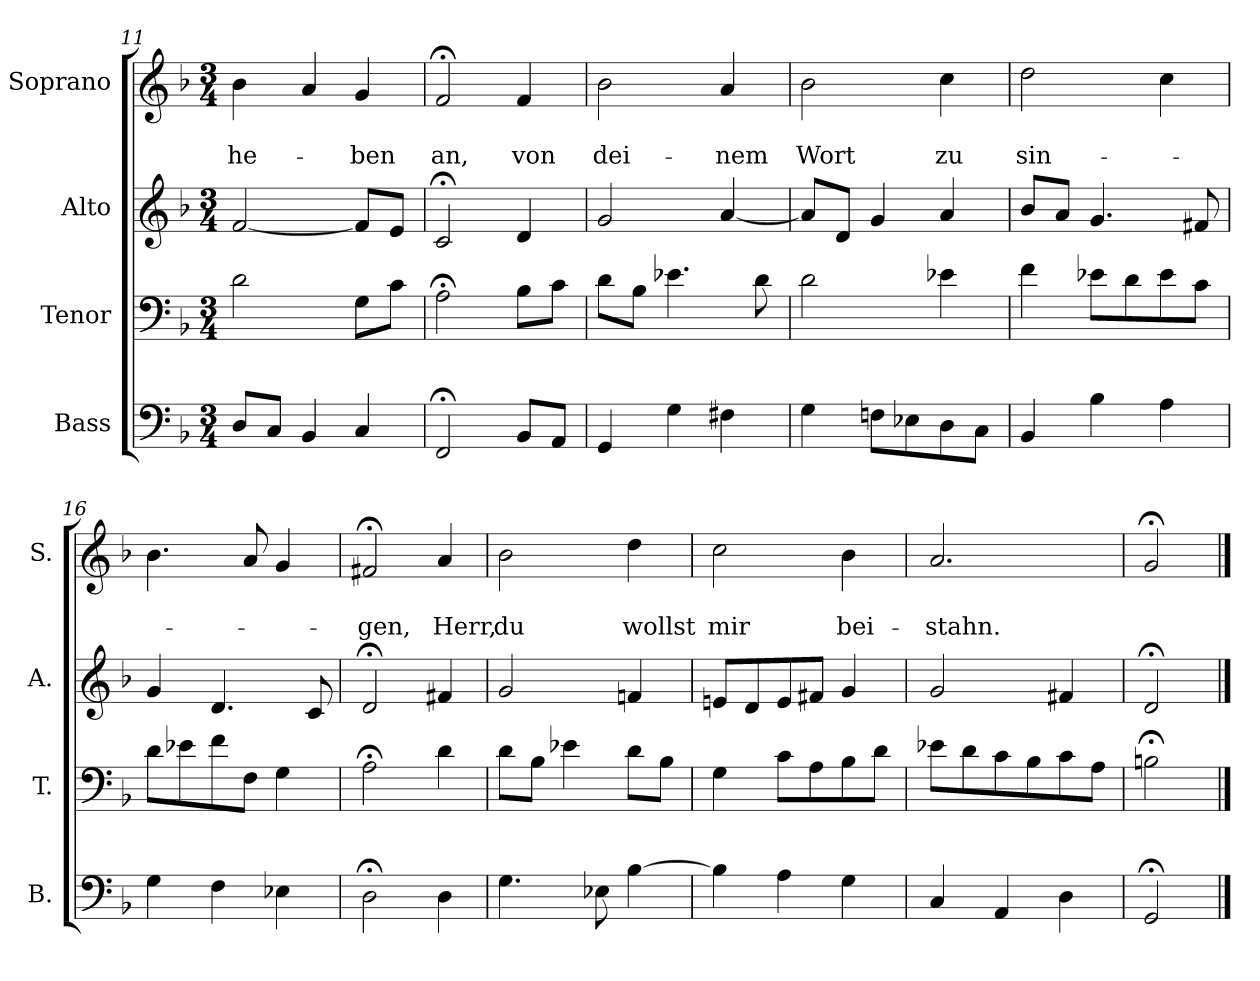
**kern	**kern	**kern	**kern	**text	**text
*part4	*part3	*part2	*part1	*part1	*part1
*staff4	*staff3	*staff2	*staff1	*staff1	*staff1
*I"Bass	*I"Tenor	*I"Alto	*I"Soprano	*	*
*I'B.	*I'T.	*I'A.	*I'S.	*	*
*clefF4	*clefF4	*clefG2	*clefG2	*	*
*k[b-]	*k[b-]	*k[b-]	*k[b-]	*	*
*F:	*F:	*F:	*d:	*	*
*M3/4	*M3/4	*M3/4	*M3/4	*	*
=11	=11	=11	=11	=11	=11
8D/L	2d\	[2f/	4b-\	.	he-
8C/J	.	.	.	.	.
4BB-/	.	.	4a/	.	.
4C/	8G\L	8f/L]	4g/	.	-ben
.	8c\J	8e/J	.	.	.
=12	=12	=12	=12	=12	=12
2FF;</	2A;<\	2c;</	2f;</	.	an,
8BB-/L	8B-\L	4d/	4f/	.	von
8AA/J	8c\J	.	.	.	.
=13	=13	=13	=13	=13	=13
4GG/	8d\L	2g/	2b-\	.	dei-
.	8B-\J	.	.	.	.
4G\	4.e-X\	.	.	.	.
4F#X\	.	[4a/	4a/	.	-nem
.	8d\	.	.	.	.
=14	=14	=14	=14	=14	=14
4G\	2d\	8a/L]	2b-\	.	Wort
.	.	8d/J	.	.	.
8Fn\L	.	4g/	.	.	.
8E-X\	.	.	.	.	.
8D\	4e-X\	4a/	4cc\	.	zu
8C\J	.	.	.	.	.
!!LO:PB:g=z
=15	=15	=15	=15	=15	=15
4BB-/	4f\	8b-/L	2dd\	.	sin-
.	.	8a/J	.	.	.
4B-\	8e-X\L	4.g/	.	.	.
.	8d\	.	.	.	.
4A\	8e-\	.	4cc\	.	.
.	8c\J	8f#X/	.	.	.
=16	=16	=16	=16	=16	=16
4G\	8d\L	4g/	4.b-\	.	.
.	8e-X\	.	.	.	.
4F\	8f\	4.d/	.	.	.
.	8F\J	.	8a/	.	.
4E-X\	4G\	.	4g/	.	.
.	.	8c/	.	.	.
=17	=17	=17	=17	=17	=17
2D;<\	2A;<\	2d;</	2f#X;</	.	-gen,
4D\	4d\	4f#X/	4a/	.	Herr,
=18	=18	=18	=18	=18	=18
4.G\	8d\L	2g/	2b-\	.	du
.	8B-\J	.	.	.	.
.	4e-X\	.	.	.	.
8E-X\	.	.	.	.	.
[4B-\	8d\L	4fn/	4dd\	.	wollst
.	8B-\J	.	.	.	.
=19	=19	=19	=19	=19	=19
4B-\]	4G\	8en/L	2cc\	.	mir
.	.	8d/	.	.	.
4A\	8c\L	8e/	.	.	.
.	8A\	8f#X/J	.	.	.
4G\	8B-\	4g/	4b-\	.	bei-
.	8d\J	.	.	.	.
=20	=20	=20	=20	=20	=20
4C/	8e-X\L	2g/	2.a/	.	-stahn.
.	8d\	.	.	.	.
4AA/	8c\	.	.	.	.
.	8B-\	.	.	.	.
4D\	8c\	4f#X/	.	.	.
.	8A\J	.	.	.	.
=21	=21	=21	=21	=21	=21
2GG;</	2Bn;<\	2d;</	2g;</	.	.
==	==	==	==	==	==
*-	*-	*-	*-	*-	*-
